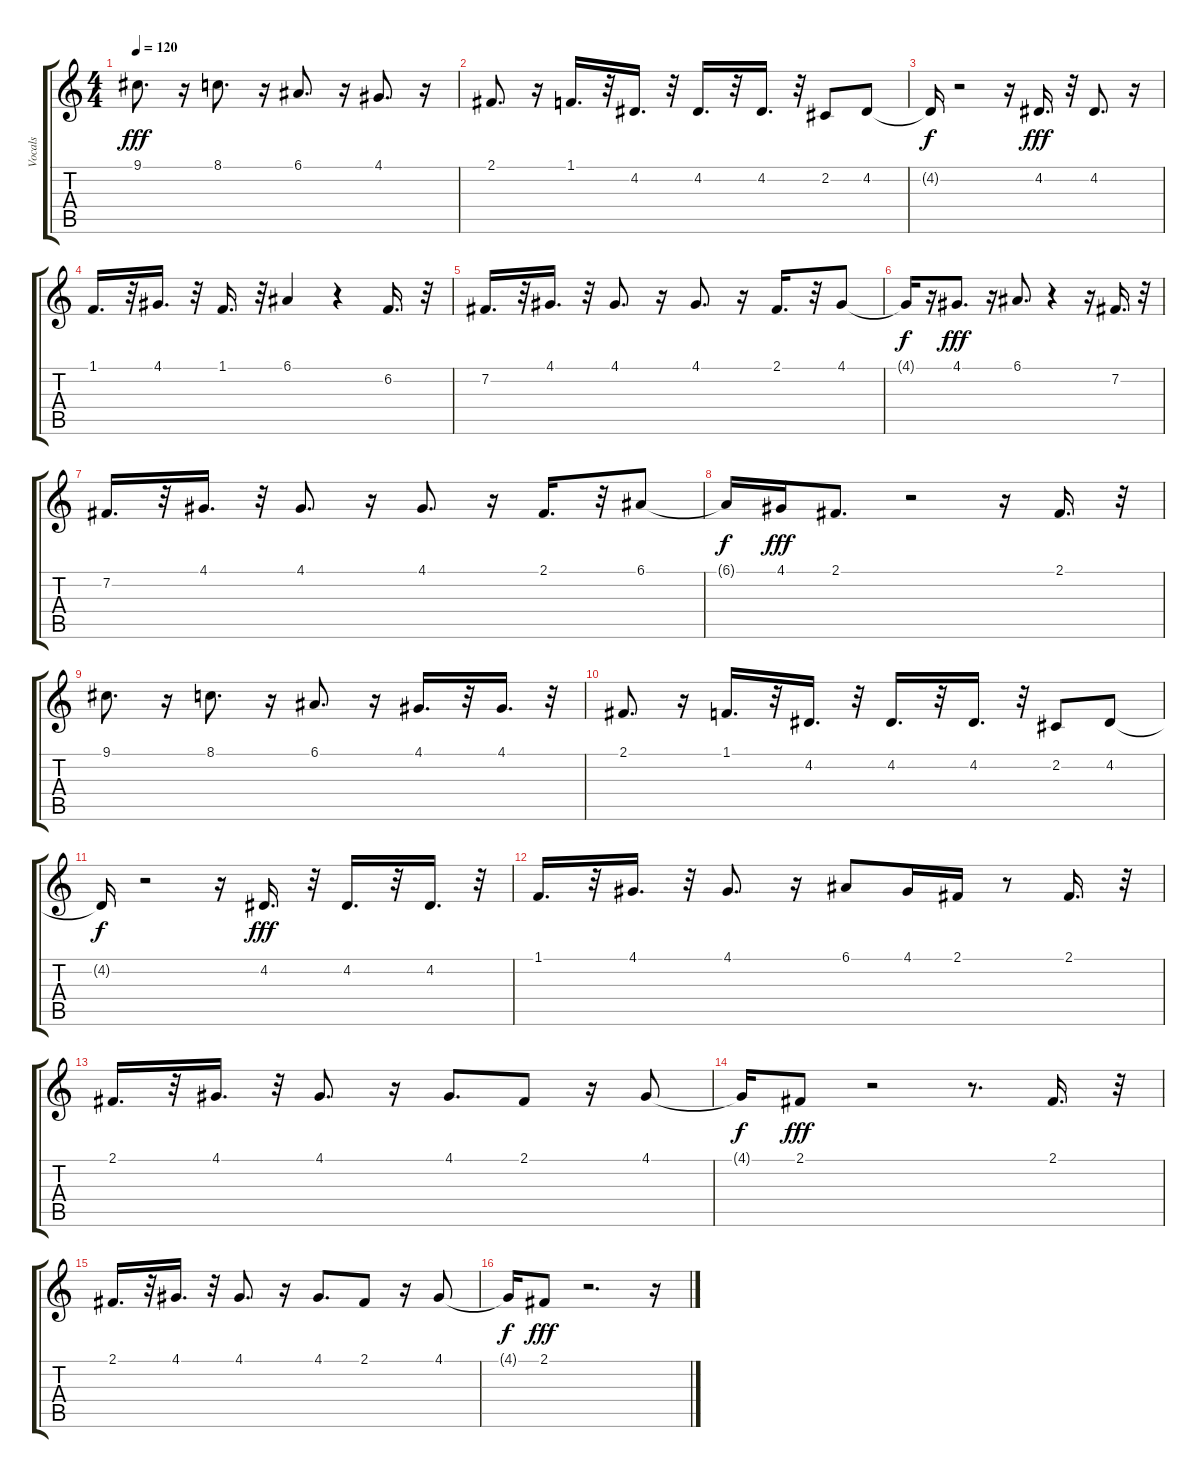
\track ("Vocals" "Vocals") {instrument oboe}
\staff {score tabs}
\tuning (E4 B3 G3 D3 A2 E2) {hide}
\ts (4 4)
\tempo 120
\clef g2
\ks c
9.1.8{d dy fff} r.16 8.1.8{d} r.16 6.1.8{d} r.16 4.1.8{d} r.16 |
2.1.8{d} r.16 1.1.16{d} r.32 4.2.16{d} r.32 4.2.16{d} r.32 4.2.16{d} r.32 2.2.8 4.2.8 |
4.2{t}.16{dy f} r.2 r.16 4.2.16{d dy fff} r.32 4.2.8{d} r.16 |
1.1.16{d} r.32 4.1.16{d} r.32 1.1.16{d} r.32 6.1.4 r.4 6.2.16{d} r.32 |
7.2.16{d} r.32 4.1.16{d} r.32 4.1.8{d} r.16 4.1.8{d} r.16 2.1.16{d} r.32 4.1.8 |
4.1{t}.16{dy f} r.16 4.1.8{d dy fff} r.16 6.1.8{d} r.4 r.16 7.2.16{d} r.32 |
7.2.16{d} r.32 4.1.16{d} r.32 4.1.8{d} r.16 4.1.8{d} r.16 2.1.16{d} r.32 6.1.8 |
6.1{t}.16{dy f} 4.1.16{dy fff} 2.1.8{d} r.2 r.16 2.1.16{d} r.32 |
9.1.8{d} r.16 8.1.8{d} r.16 6.1.8{d} r.16 4.1.16{d} r.32 4.1.16{d} r.32 |
2.1.8{d} r.16 1.1.16{d} r.32 4.2.16{d} r.32 4.2.16{d} r.32 4.2.16{d} r.32 2.2.8 4.2.8 |
4.2{t}.16{dy f} r.2 r.16 4.2.16{d dy fff} r.32 4.2.16{d} r.32 4.2.16{d} r.32 |
1.1.16{d} r.32 4.1.16{d} r.32 4.1.8{d} r.16 6.1.8 4.1.16 2.1.16 r.8 2.1.16{d} r.32 |
2.1.16{d} r.32 4.1.16{d} r.32 4.1.8{d} r.16 4.1.8{d} 2.1.8 r.16 4.1.8 |
4.1{t}.16{dy f} 2.1.8{dy fff} r.2 r.8{d} 2.1.16{d} r.32 |
2.1.16{d} r.32 4.1.16{d} r.32 4.1.8{d} r.16 4.1.8{d} 2.1.8 r.16 4.1.8 |
4.1{t}.16{dy f} 2.1.8{dy fff} r.2{d} r.16
